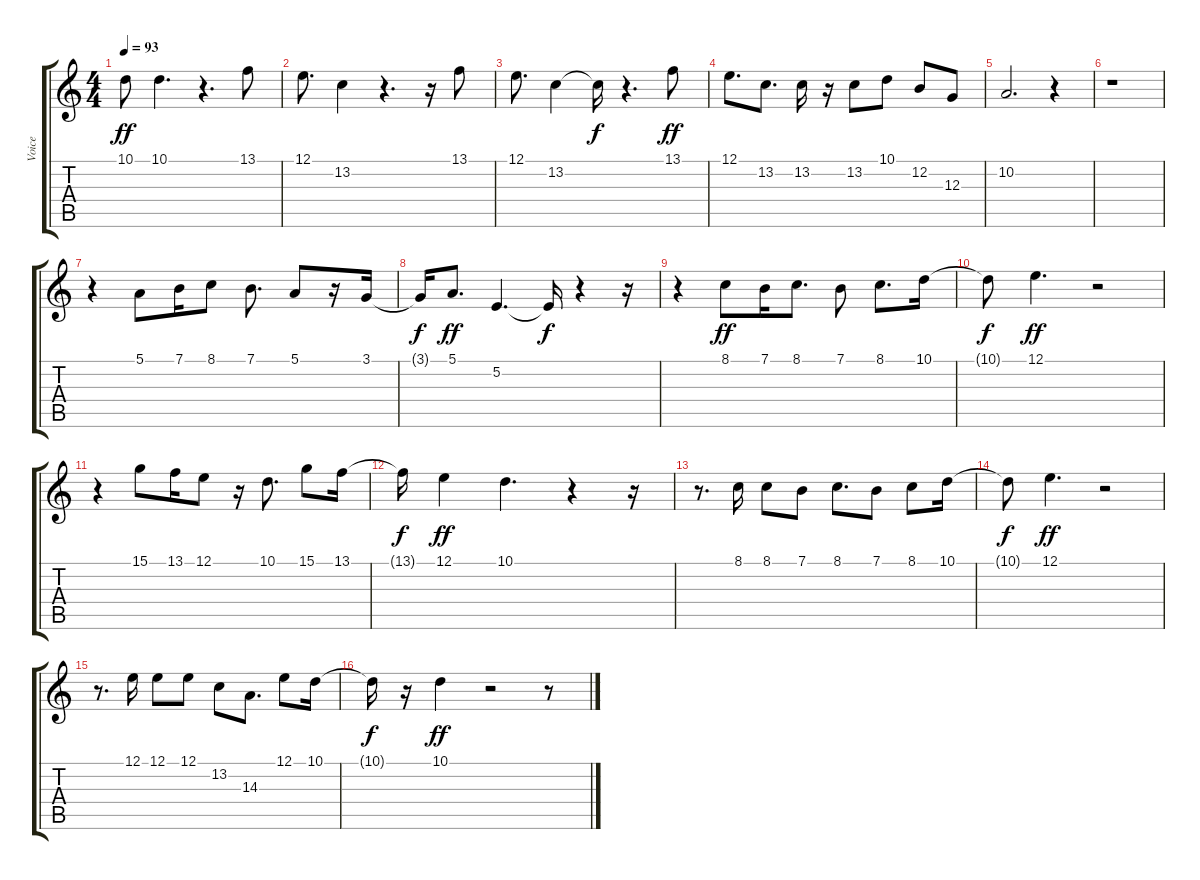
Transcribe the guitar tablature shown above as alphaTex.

\track ("Voice" "Voice") {instrument trumpet}
\staff {score tabs}
\tuning (E4 B3 G3 D3 A2 E2) {hide}
\ts (4 4)
\tempo 93
\clef g2
\ks c
10.1.8{dy ff} 10.1.4{d} r.4{d} 13.1.8 |
12.1.8{d} 13.2.4 r.4{d} r.16 13.1.8 |
12.1.8{d} 13.2.4 13.2{t}.16{dy f} r.4{d} 13.1.8{dy ff} |
12.1.8{d} 13.2.8{d} 13.2.16 r.16 13.2.8 10.1.8 12.2.8 12.3.8 |
10.2.2{d} r.4 |
r.1 |
r.4 5.1.8 7.1.16 8.1.8 7.1.8{d} 5.1.8 r.16 3.1.16 |
3.1{t}.16{dy f} 5.1.8{d dy ff} 5.2.4{d} 5.2{t}.16{dy f} r.4 r.16 |
r.4 8.1.8{dy ff} 7.1.16 8.1.8{d} 7.1.8 8.1.8{d} 10.1.16 |
10.1{t}.8{dy f} 12.1.4{d dy ff} r.2 |
r.4 15.1.8 13.1.16 12.1.8 r.16 10.1.8{d} 15.1.8 13.1.16 |
13.1{t}.16{dy f} 12.1.4{dy ff} 10.1.4{d} r.4 r.16 |
r.8{d} 8.1.16 8.1.8 7.1.8 8.1.8{d} 7.1.8 8.1.8 10.1.16 |
10.1{t}.8{dy f} 12.1.4{d dy ff} r.2 |
r.8{d} 12.1.16 12.1.8 12.1.8 13.2.8 14.3.8{d} 12.1.8 10.1.16 |
10.1{t}.16{dy f} r.16 10.1.4{dy ff} r.2 r.8
